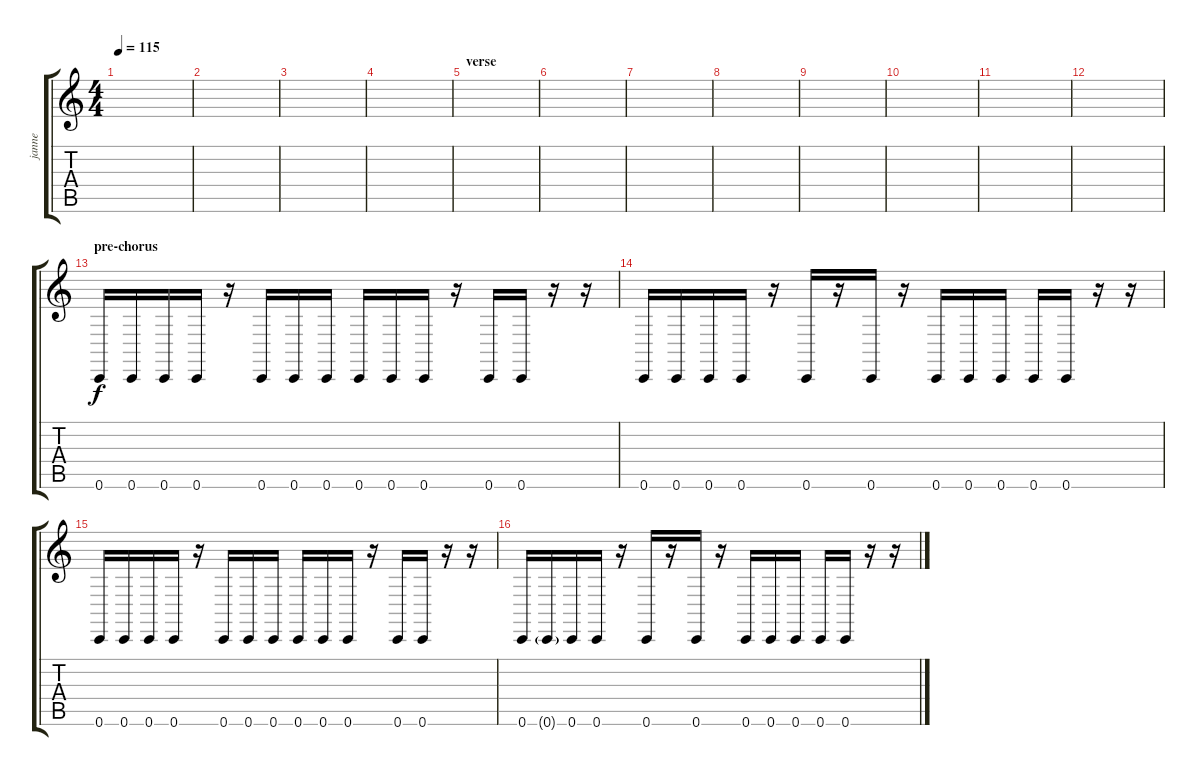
\track ("janne" "janne") {instrument pad1newage}
\staff {score tabs}
\tuning (D4 A3 F3 C3 G2 C2) {hide}
\ts (4 4)
\tempo 115
\clef g2
\ks c
|
|
|
|
\section ("" "verse")
|
|
|
|
|
|
|
|
\section ("" "pre-chorus")
0.6.16{instrument acousticgrandpiano} 0.6.16 0.6.16 0.6.16 r.16 0.6.16 0.6.16 0.6.16 0.6.16 0.6.16 0.6.16 r.16 0.6.16 0.6.16 r.16 r.16 |
0.6.16{instrument acousticgrandpiano} 0.6.16 0.6.16 0.6.16 r.16 0.6.16 r.16 0.6.16 r.16 0.6.16 0.6.16 0.6.16 0.6.16 0.6.16 r.16 r.16 |
0.6.16{instrument acousticgrandpiano} 0.6.16 0.6.16 0.6.16 r.16 0.6.16 0.6.16 0.6.16 0.6.16 0.6.16 0.6.16 r.16 0.6.16 0.6.16 r.16 r.16 |
0.6.16{instrument acousticgrandpiano} 0.6{g}.16 0.6.16 0.6.16 r.16 0.6.16 r.16 0.6.16 r.16 0.6.16 0.6.16 0.6.16 0.6.16 0.6.16 r.16 r.16
